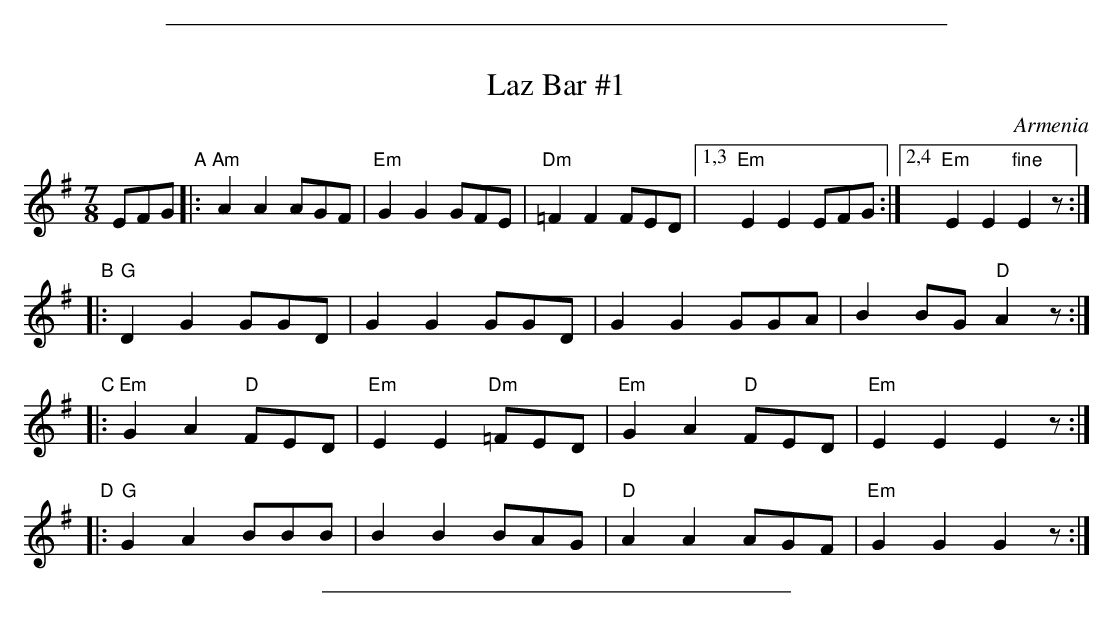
X:1
T: Laz Bar #1
O: Armenia
M: 7/8
L: 1/8
K: Em
EFG \
"A"|: "Am"A2 A2 AGF | "Em"G2 G2 GFE | "Dm"=F2 F2 FED |1,3 "Em"E2 E2 EFG :|2,4 "Em"E2 E2 "fine"E2z :|
"B"|: "G"D2 G2 GGD | G2 G2 GGD | G2 G2 GGA | B2 BG "D"A2z :|
"C"|: "Em"G2 A2 "D"FED | "Em"E2 E2 "Dm"=FED | "Em"G2 A2 "D"FED | "Em"E2 E2 E2z :|
"D"|: "G" G2 A2 BBB | B2 B2 BAG | "D"A2 A2 AGF | "Em"G2 G2 G2z :|
